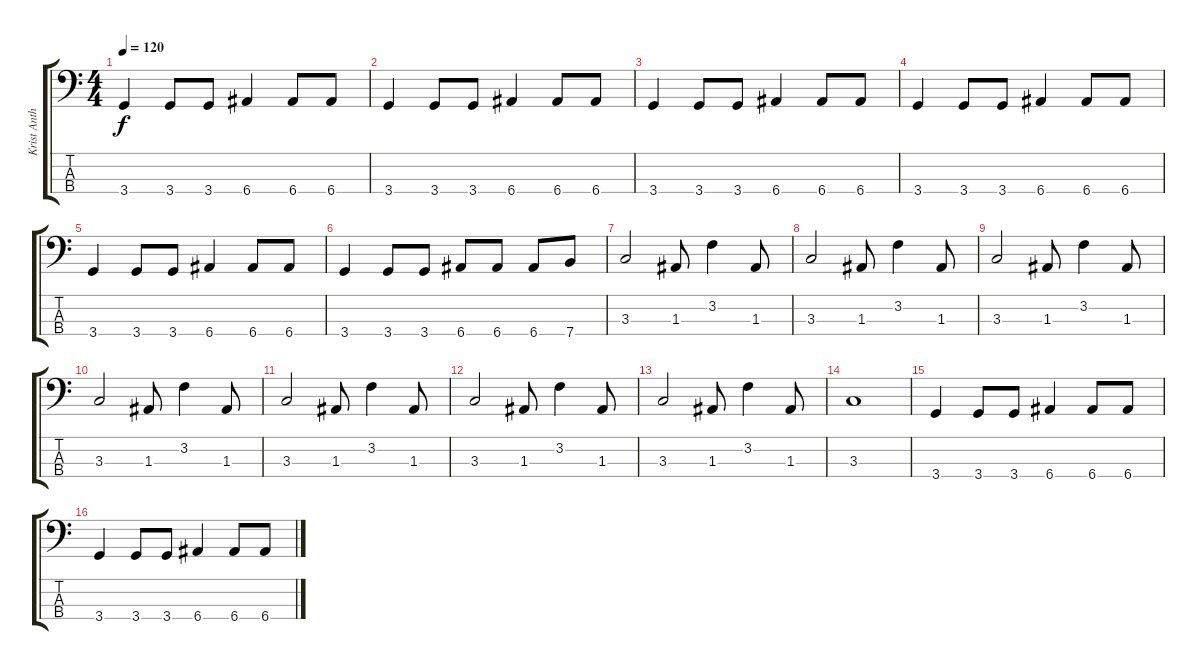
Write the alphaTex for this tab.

\track ("Krist Anthony Novoselic" "Krist Anth") {instrument electricbasspick}
\staff {score tabs}
\tuning (G2 D2 A1 E1) {hide}
\ts (4 4)
\tempo 120
\clef f4
\ks c
3.4.4{dy f} 3.4.8 3.4.8 6.4.4 6.4.8 6.4.8 |
3.4.4 3.4.8 3.4.8 6.4.4 6.4.8 6.4.8 |
3.4.4 3.4.8 3.4.8 6.4.4 6.4.8 6.4.8 |
3.4.4 3.4.8 3.4.8 6.4.4 6.4.8 6.4.8 |
3.4.4 3.4.8 3.4.8 6.4.4 6.4.8 6.4.8 |
3.4.4 3.4.8 3.4.8 6.4.8 6.4.8 6.4.8 7.4.8 |
3.3.2{volume 10} 1.3.8 3.2.4 1.3.8 |
3.3.2 1.3.8 3.2.4 1.3.8 |
3.3.2 1.3.8 3.2.4 1.3.8 |
3.3.2 1.3.8 3.2.4 1.3.8 |
3.3.2 1.3.8 3.2.4 1.3.8 |
3.3.2 1.3.8 3.2.4 1.3.8 |
3.3.2 1.3.8 3.2.4 1.3.8 |
3.3.1 |
3.4.4{volume 16} 3.4.8 3.4.8 6.4.4 6.4.8 6.4.8 |
3.4.4 3.4.8 3.4.8 6.4.4 6.4.8 6.4.8
